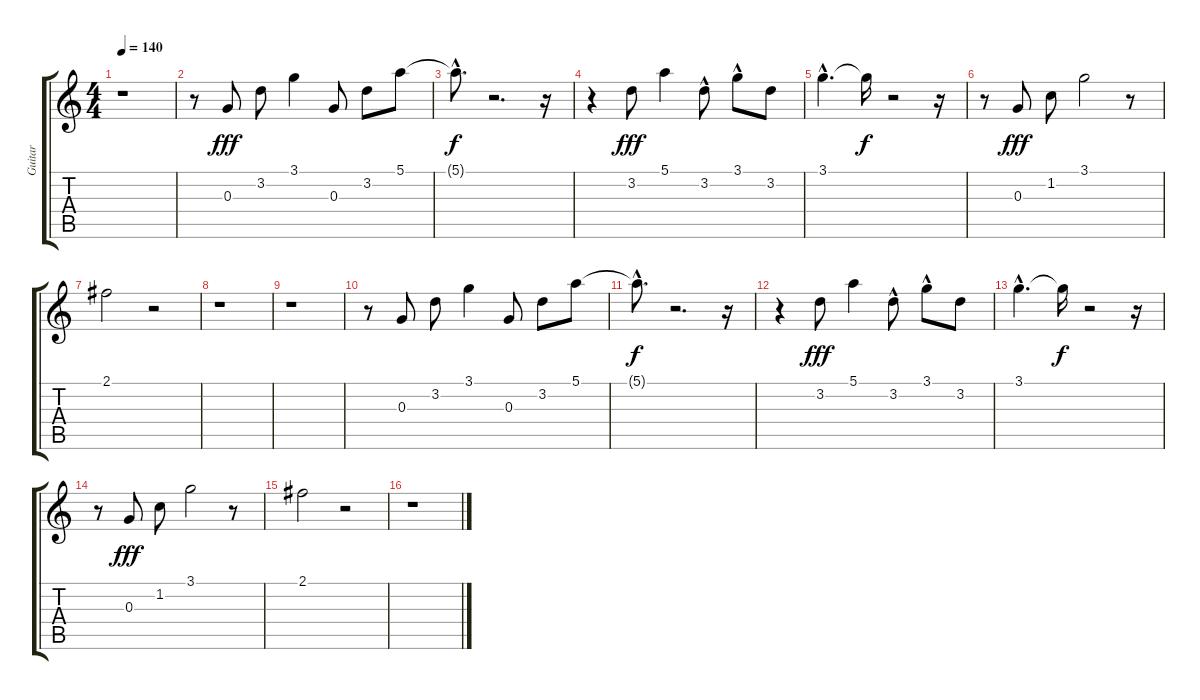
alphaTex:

\track ("Guitar" "Guitar") {instrument electricguitarclean}
\staff {score tabs}
\tuning (E4 B3 G3 D3 A2 E2) {hide}
\ts (4 4)
\tempo 140
\clef g2
\ks c
r.1{dy fff} |
r.8 0.3.8 3.2.8 3.1.4 0.3.8 3.2.8 5.1.8 |
5.1{hac t}.8{d dy f} r.2{d} r.16 |
r.4 3.2.8{dy fff} 5.1.4 3.2{hac}.8 3.1{hac}.8 3.2.8 |
3.1{hac}.4{d} 3.1{t}.16{dy f} r.2 r.16 |
r.8 0.3.8{dy fff} 1.2.8 3.1.2 r.8 |
2.1.2 r.2 |
r.1 |
r.1 |
r.8 0.3.8 3.2.8 3.1.4 0.3.8 3.2.8 5.1.8 |
5.1{hac t}.8{d dy f} r.2{d} r.16 |
r.4 3.2.8{dy fff} 5.1.4 3.2{hac}.8 3.1{hac}.8 3.2.8 |
3.1{hac}.4{d} 3.1{t}.16{dy f} r.2 r.16 |
r.8 0.3.8{dy fff} 1.2.8 3.1.2 r.8 |
2.1.2 r.2 |
r.1
